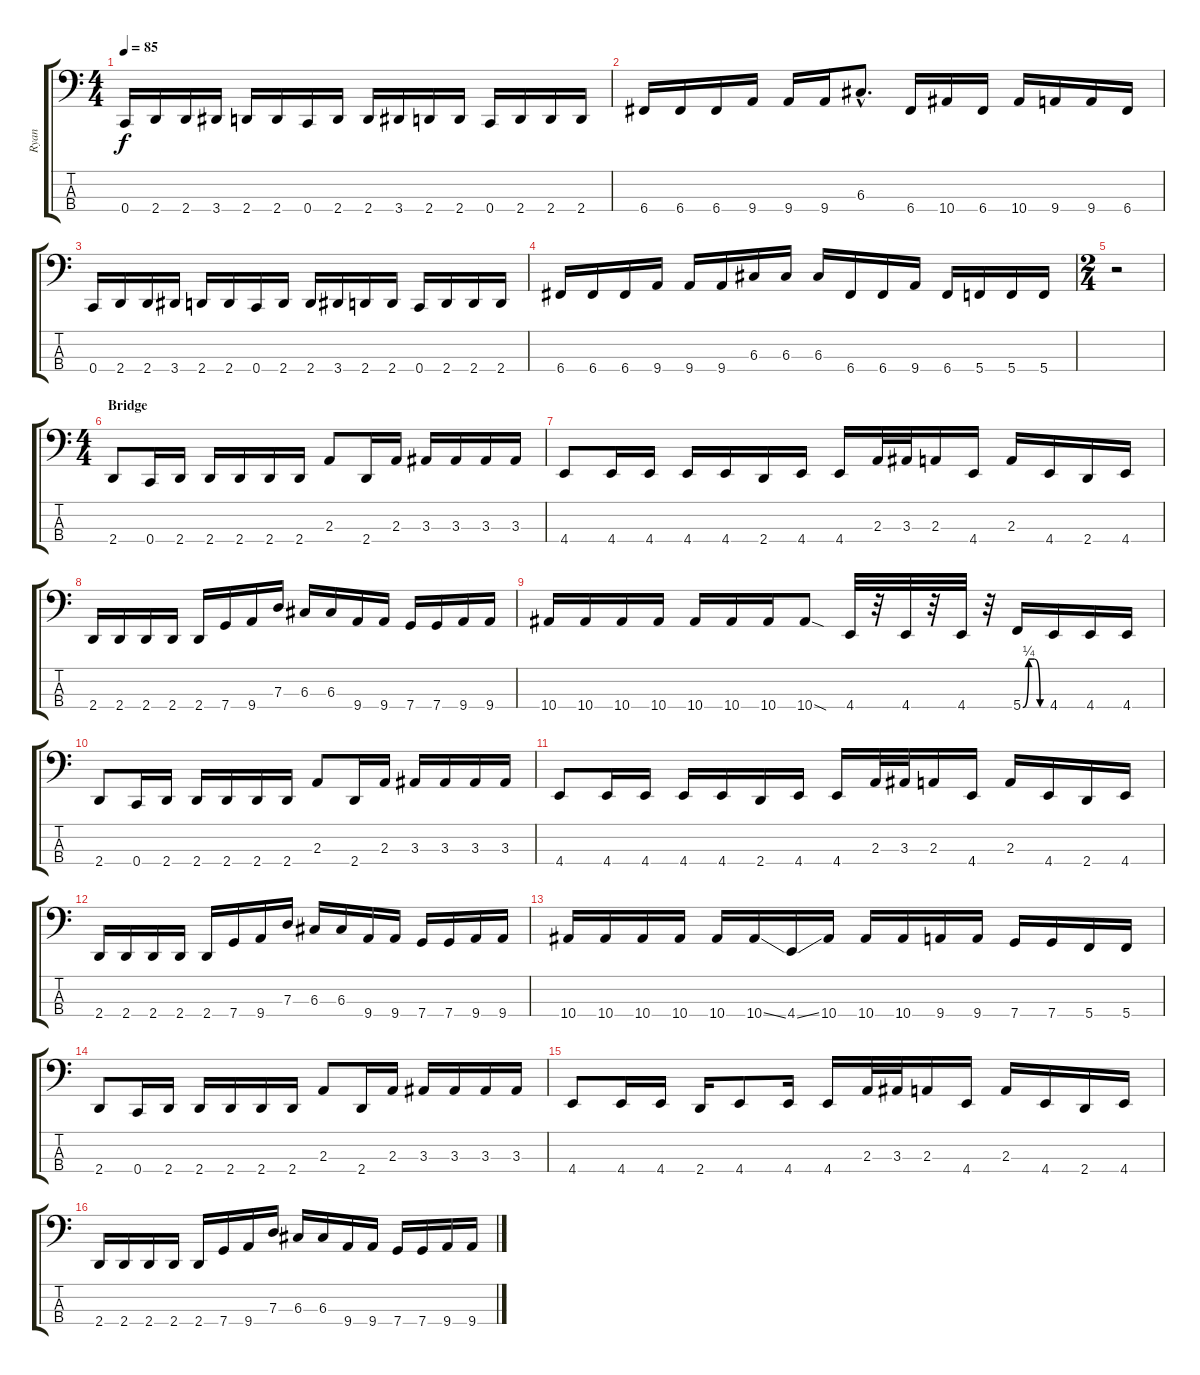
\track ("Ryan" "Ryan") {instrument electricbassfinger}
\staff {score tabs}
\tuning (F2 C2 G1 C1) {hide}
\ts (4 4)
\tempo 85
\clef f4
\ks c
0.4.16{dy f} 2.4.16 2.4.16 3.4.16 2.4.16 2.4.16 0.4.16 2.4.16 2.4.16 3.4.16 2.4.16 2.4.16 0.4.16 2.4.16 2.4.16 2.4.16 |
6.4.16 6.4.16 6.4.16 9.4.16 9.4.16 9.4.16 6.3{hac}.8{d} 6.4.16 10.4.16 6.4.16 10.4.16 9.4.16 9.4.16 6.4.16 |
0.4.16 2.4.16 2.4.16 3.4.16 2.4.16 2.4.16 0.4.16 2.4.16 2.4.16 3.4.16 2.4.16 2.4.16 0.4.16 2.4.16 2.4.16 2.4.16 |
6.4.16 6.4.16 6.4.16 9.4.16 9.4.16 9.4.16 6.3.16 6.3.16 6.3.16 6.4.16 6.4.16 9.4.16 6.4.16 5.4.16 5.4.16 5.4.16 |
\ts (2 4)
r.2 |
\ts (4 4)
\section ("" "Bridge")
2.4.8 0.4.16 2.4.16 2.4.16 2.4.16 2.4.16 2.4.16 2.3.8 2.4.16 2.3.16 3.3.16 3.3.16 3.3.16 3.3.16 |
4.4.8 4.4.16 4.4.16 4.4.16 4.4.16 2.4.16 4.4.16 4.4.16 2.3.32 3.3.32 2.3.16 4.4.16 2.3.16 4.4.16 2.4.16 4.4.16 |
2.4.16 2.4.16 2.4.16 2.4.16 2.4.16 7.4.16 9.4.16 7.3.16 6.3.16 6.3.16 9.4.16 9.4.16 7.4.16 7.4.16 9.4.16 9.4.16 |
10.4.16 10.4.16 10.4.16 10.4.16 10.4.16 10.4.16 10.4.16 10.4{sod}.8 4.4.32 r.32 4.4.32 r.32 4.4.32 r.32 5.4{be (custom 0 0 15 1 30 1 45 0 60 0)}.16 4.4.16 4.4.16 4.4.16 |
2.4.8 0.4.16 2.4.16 2.4.16 2.4.16 2.4.16 2.4.16 2.3.8 2.4.16 2.3.16 3.3.16 3.3.16 3.3.16 3.3.16 |
4.4.8 4.4.16 4.4.16 4.4.16 4.4.16 2.4.16 4.4.16 4.4.16 2.3.32 3.3.32 2.3.16 4.4.16 2.3.16 4.4.16 2.4.16 4.4.16 |
2.4.16 2.4.16 2.4.16 2.4.16 2.4.16 7.4.16 9.4.16 7.3.16 6.3.16 6.3.16 9.4.16 9.4.16 7.4.16 7.4.16 9.4.16 9.4.16 |
10.4.16 10.4.16 10.4.16 10.4.16 10.4.16 10.4{ss}.16 4.4{ss}.16 10.4.16 10.4.16 10.4.16 9.4.16 9.4.16 7.4.16 7.4.16 5.4.16 5.4.16 |
2.4.8 0.4.16 2.4.16 2.4.16 2.4.16 2.4.16 2.4.16 2.3.8 2.4.16 2.3.16 3.3.16 3.3.16 3.3.16 3.3.16 |
4.4.8 4.4.16 4.4.16 2.4.16 4.4.8 4.4.16 4.4.16 2.3.32 3.3.32 2.3.16 4.4.16 2.3.16 4.4.16 2.4.16 4.4.16 |
2.4.16 2.4.16 2.4.16 2.4.16 2.4.16 7.4.16 9.4.16 7.3.16 6.3.16 6.3.16 9.4.16 9.4.16 7.4.16 7.4.16 9.4.16 9.4.16
